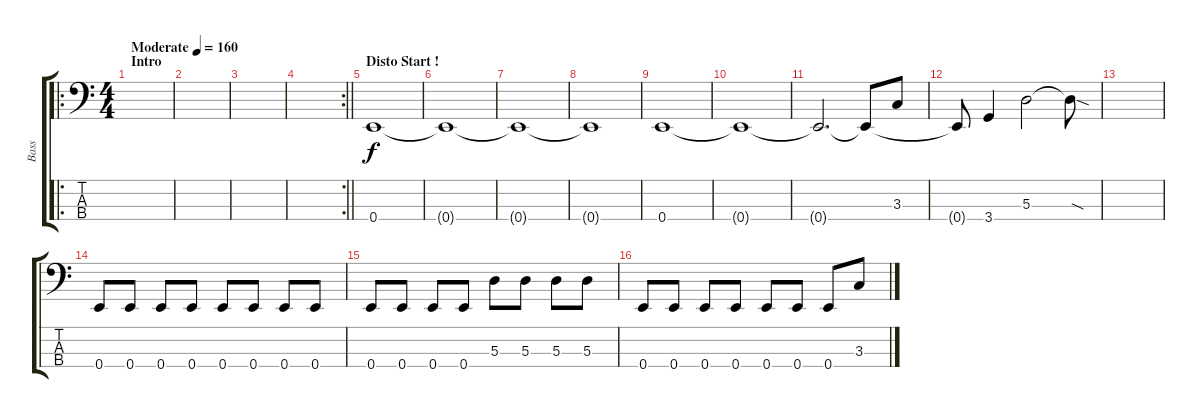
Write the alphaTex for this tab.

\track ("Bass" "Bass") {instrument electricbassfinger}
\staff {score tabs}
\tuning (G2 D2 A1 E1) {hide}
\ro
\ts (4 4)
\section ("" "Intro")
\tempo (160 "Moderate")
\clef f4
\ks c
|
|
|
\rc 2
\barLineRight lightlight
|
\section ("" "Disto Start !")
0.4.1 |
0.4{t}.1 |
0.4{t}.1 |
0.4{t}.1 |
0.4.1 |
0.4{t}.1 |
0.4{t}.2{d} 0.4{t}.8 3.3.8 |
0.4{t}.8 3.4.4 5.3.2 5.3{sod t}.8 |
|
0.4.8 0.4.8 0.4.8 0.4.8 0.4.8 0.4.8 0.4.8 0.4.8 |
0.4.8 0.4.8 0.4.8 0.4.8 5.3.8 5.3.8 5.3.8 5.3.8 |
0.4.8 0.4.8 0.4.8 0.4.8 0.4.8 0.4.8 0.4.8 3.3.8
